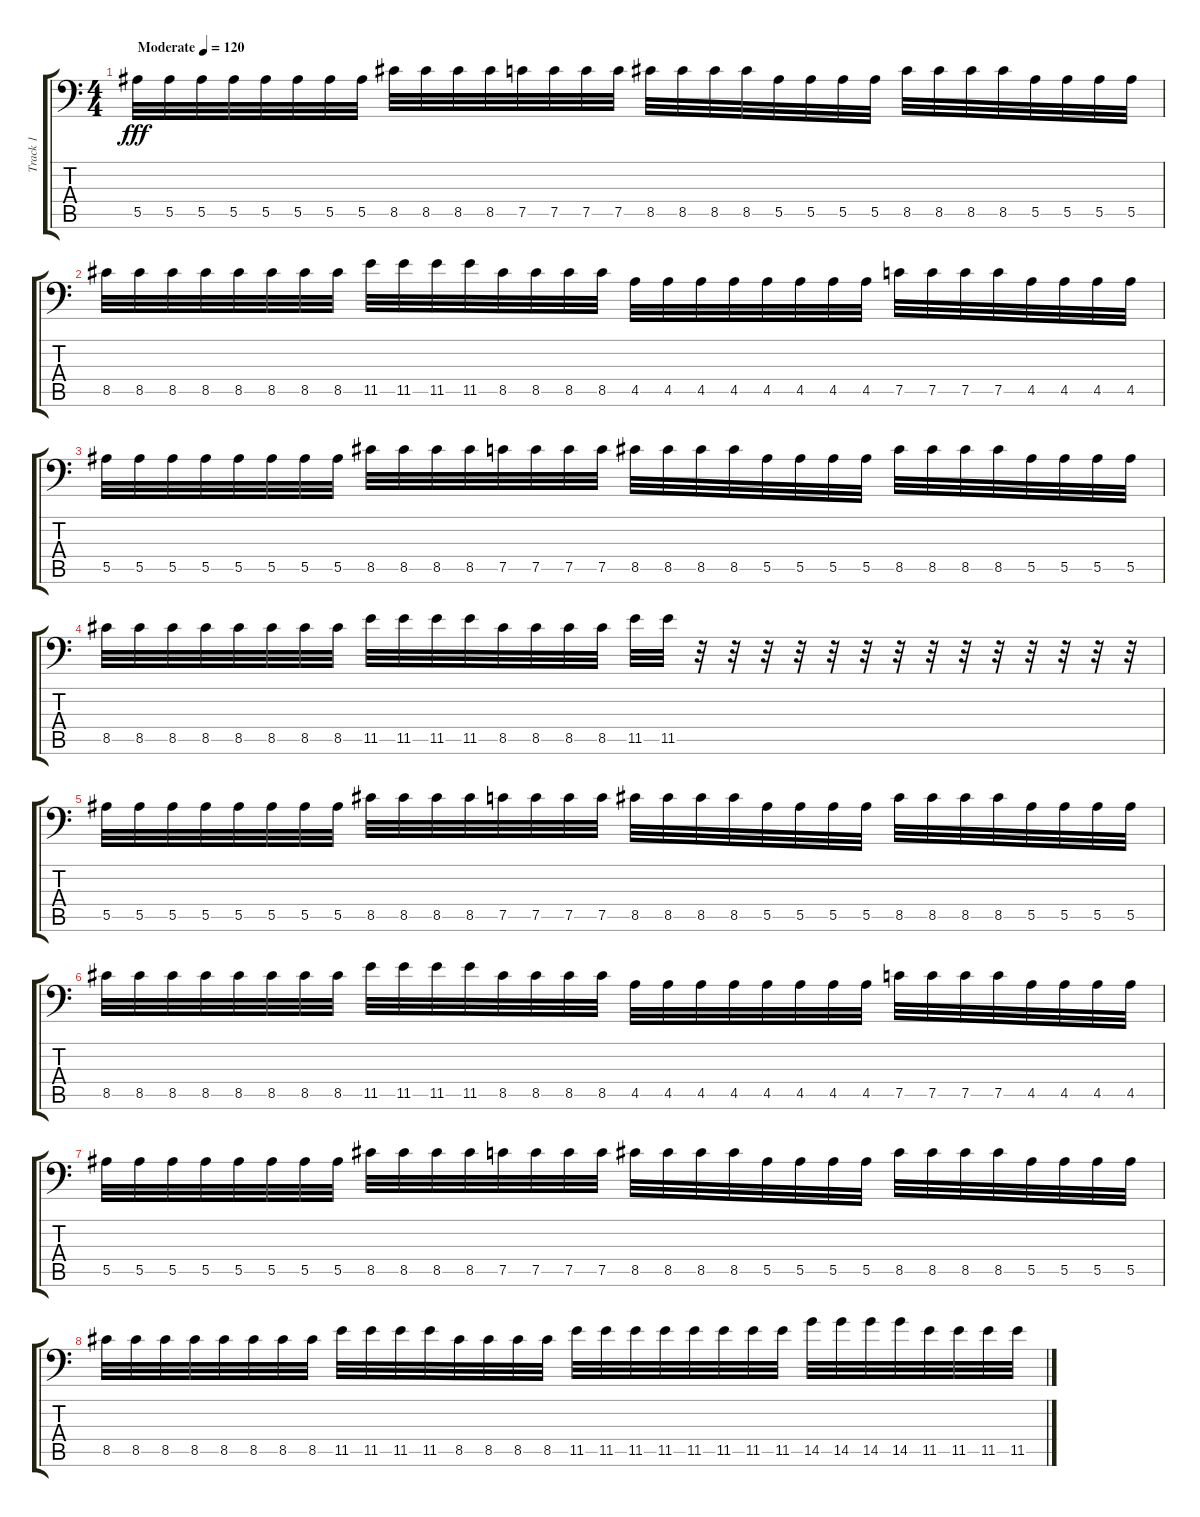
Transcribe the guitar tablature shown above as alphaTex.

\track ("Track 1" "Track 1") {instrument overdrivenguitar}
\staff {score tabs}
\tuning (C4 G3 Eb3 Bb2 F2 Bb1) {hide}
\ts (4 4)
\tempo (120 "Moderate")
\clef f4
\ks c
5.5.32{dy fff instrument overdrivenguitar} 5.5.32 5.5.32 5.5.32 5.5.32 5.5.32 5.5.32 5.5.32 8.5.32 8.5.32 8.5.32 8.5.32 7.5.32 7.5.32 7.5.32 7.5.32 8.5.32 8.5.32 8.5.32 8.5.32 5.5.32 5.5.32 5.5.32 5.5.32 8.5.32 8.5.32 8.5.32 8.5.32 5.5.32 5.5.32 5.5.32 5.5.32 |
8.5.32 8.5.32 8.5.32 8.5.32 8.5.32 8.5.32 8.5.32 8.5.32 11.5.32 11.5.32 11.5.32 11.5.32 8.5.32 8.5.32 8.5.32 8.5.32 4.5.32 4.5.32 4.5.32 4.5.32 4.5.32 4.5.32 4.5.32 4.5.32 7.5.32 7.5.32 7.5.32 7.5.32 4.5.32 4.5.32 4.5.32 4.5.32 |
5.5.32 5.5.32 5.5.32 5.5.32 5.5.32 5.5.32 5.5.32 5.5.32 8.5.32 8.5.32 8.5.32 8.5.32 7.5.32 7.5.32 7.5.32 7.5.32 8.5.32 8.5.32 8.5.32 8.5.32 5.5.32 5.5.32 5.5.32 5.5.32 8.5.32 8.5.32 8.5.32 8.5.32 5.5.32 5.5.32 5.5.32 5.5.32 |
8.5.32 8.5.32 8.5.32 8.5.32 8.5.32 8.5.32 8.5.32 8.5.32 11.5.32 11.5.32 11.5.32 11.5.32 8.5.32 8.5.32 8.5.32 8.5.32 11.5.32 11.5.32 r.32 r.32 r.32 r.32 r.32 r.32 r.32 r.32 r.32 r.32 r.32 r.32 r.32 r.32 |
5.5.32 5.5.32 5.5.32 5.5.32 5.5.32 5.5.32 5.5.32 5.5.32 8.5.32 8.5.32 8.5.32 8.5.32 7.5.32 7.5.32 7.5.32 7.5.32 8.5.32 8.5.32 8.5.32 8.5.32 5.5.32 5.5.32 5.5.32 5.5.32 8.5.32 8.5.32 8.5.32 8.5.32 5.5.32 5.5.32 5.5.32 5.5.32 |
8.5.32 8.5.32 8.5.32 8.5.32 8.5.32 8.5.32 8.5.32 8.5.32 11.5.32 11.5.32 11.5.32 11.5.32 8.5.32 8.5.32 8.5.32 8.5.32 4.5.32 4.5.32 4.5.32 4.5.32 4.5.32 4.5.32 4.5.32 4.5.32 7.5.32 7.5.32 7.5.32 7.5.32 4.5.32 4.5.32 4.5.32 4.5.32 |
5.5.32 5.5.32 5.5.32 5.5.32 5.5.32 5.5.32 5.5.32 5.5.32 8.5.32 8.5.32 8.5.32 8.5.32 7.5.32 7.5.32 7.5.32 7.5.32 8.5.32 8.5.32 8.5.32 8.5.32 5.5.32 5.5.32 5.5.32 5.5.32 8.5.32 8.5.32 8.5.32 8.5.32 5.5.32 5.5.32 5.5.32 5.5.32 |
8.5.32 8.5.32 8.5.32 8.5.32 8.5.32 8.5.32 8.5.32 8.5.32 11.5.32 11.5.32 11.5.32 11.5.32 8.5.32 8.5.32 8.5.32 8.5.32 11.5.32 11.5.32 11.5.32 11.5.32 11.5.32 11.5.32 11.5.32 11.5.32 14.5.32 14.5.32 14.5.32 14.5.32 11.5.32 11.5.32 11.5.32 11.5.32
